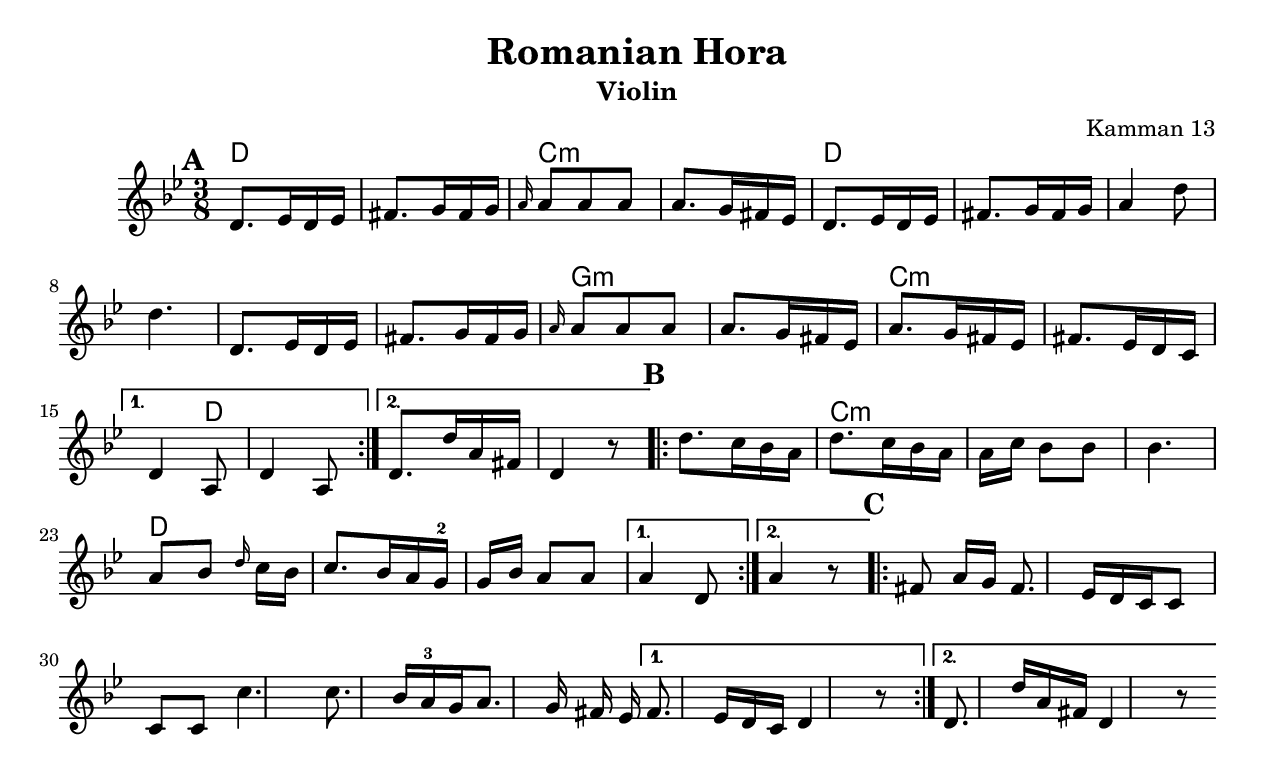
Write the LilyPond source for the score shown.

\version "2.18.0"
\include "english.ly"
\paper{
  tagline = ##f
  print-all-headers = ##t
  #(set-paper-size "letter")
}
date = #(strftime "%d-%m-%Y" (localtime (current-time)))

%\markup{ \italic{ " Updated " \date  }  }

%\markup{ Got something to say? }

%#################################### Melody ########################
melody =  \relative c'{
  \clef treble
  \key g \minor
  \time 3/8
  \set Score.markFormatter = #format-mark-box-alphabet

  %\partial 16*3 a16 d f   %lead in notes

  \repeat volta 2{
  \mark \default
    d8. ef16 d ef|
    fs8. g16 fs g|
    \grace {a16} a8 a8 a8|
    a8. g16 fs ef |

    d8. ef16 d ef|
    fs8. g16 fs g
    a4 d8
    d4.

    d,8. ef16 d ef|
    fs8. g16 fs g
    \grace {a16} a8 a8 a8|
    a8. g16 fs ef

    a8. g16 fs ef
    fs8. ef16 d c

  }
  \alternative {
    {
      d4 a8
      d4 a8
    }
    {
      d8. d'16 a fs
      d4 r8|
    }
  }

  \repeat volta 2{
  \mark \default
    d'8. c16 bf a
    d8. c16 bf a|
    a16 c bf8 [bf]
    bf4.|

    a8 bf \grace {d16}c16 [bf]
    c8. bf16 a g -2
    g16 bf a8 [a]

  }
  \alternative {
    {a4 d,8 }
    { a'4 r8}
  }

  \repeat volta 2{
  \mark \default
    fs8 a16 [g]
    fs8. ef16 d c
    c8 c c
    c'4.

    c8. bf16 a-3 g
    a8. g16 fs ef
  }

  \alternative {
    {
      fs8. ef16 d c
      d4 r8
    }
    {
      d8. d'16 a fs
      d4 r8
    }
  }

}
%################################# Lyrics #####################
%\addlyrics{  }
%################################# Chords #######################
harmonies = \chordmode {
  d8*6
  %r2*8
  c8:m
  s8*5
  % r8*3
  d8*18
  %b
  %r8*14
  g8*6:m
  %r4 r8*3 = 5/8
  c8*8:m
  %r8*4 r8*3 = 7/8
  d8*13
  %r4 r8*10 =12/8
  c8*9:m
  %r4 r8*6 =8/8
  d8
}

\score {
  <<
    \new ChordNames {
      \set chordChanges = ##f
      \harmonies
    }
    \new Staff
    \melody
  >>
  \header{
    title= "Romanian Hora"
    subtitle=""
    composer= ""
    instrument = "Violin"
    arranger= "Kamman 13"
  }
  \midi{\tempo 4 = 120}
  \layout{indent = 1.0\cm}
}
%{
% more verses:
\markup{}
\markup {
  \fill-line {
    \hspace #0.1 % distance from left margin
    \column {
      \line { "1."
	\column {
	  ""
	}
      }
      \hspace #0.2 % vertical distance between verses
      \line { "2."
	\column {
	 ""
	}
      }
    }
    \hspace #0.1  % horiz. distance between columns
    \column {
      \line { "3."
	\column {
	  ""
	}
      }
      \hspace #0.2 % distance between verses
      \line { "4."
	\column {
	 ""
	}
      }
    }
    \hspace #0.1 % distance to right margin
  }
}

%}
